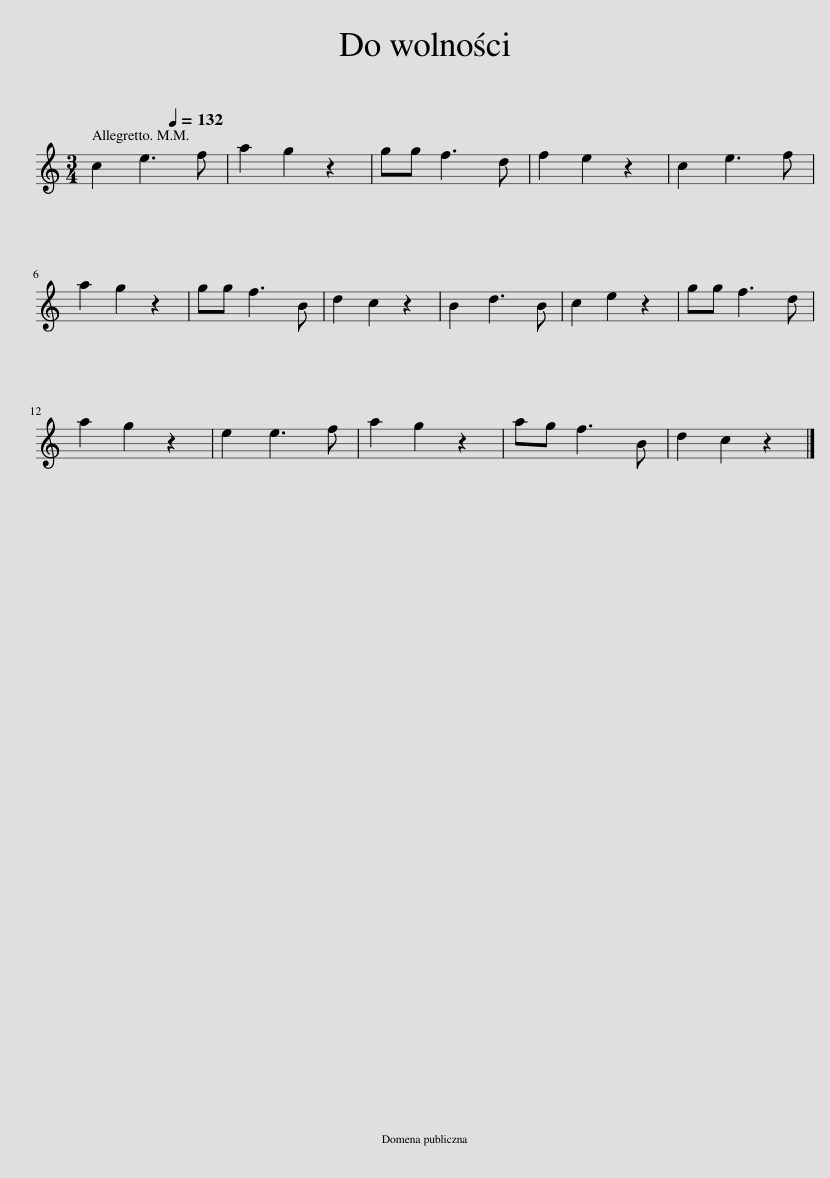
X:1
L:1/8
Q:1/4=132
M:3/4
I:linebreak $
K:C
V:1 treble
V:1
 c2 e3 f | a2 g2 z2 | gg f3 d | f2 e2 z2 | c2 e3 f |$ %5
 a2 g2 z2 | gg f3 B | d2 c2 z2 | B2 d3 B | c2 e2 z2 | %10
 gg f3 d |$ a2 g2 z2 | e2 e3 f | a2 g2 z2 | ag f3 B | %15
 d2 c2 z2 |] %16
